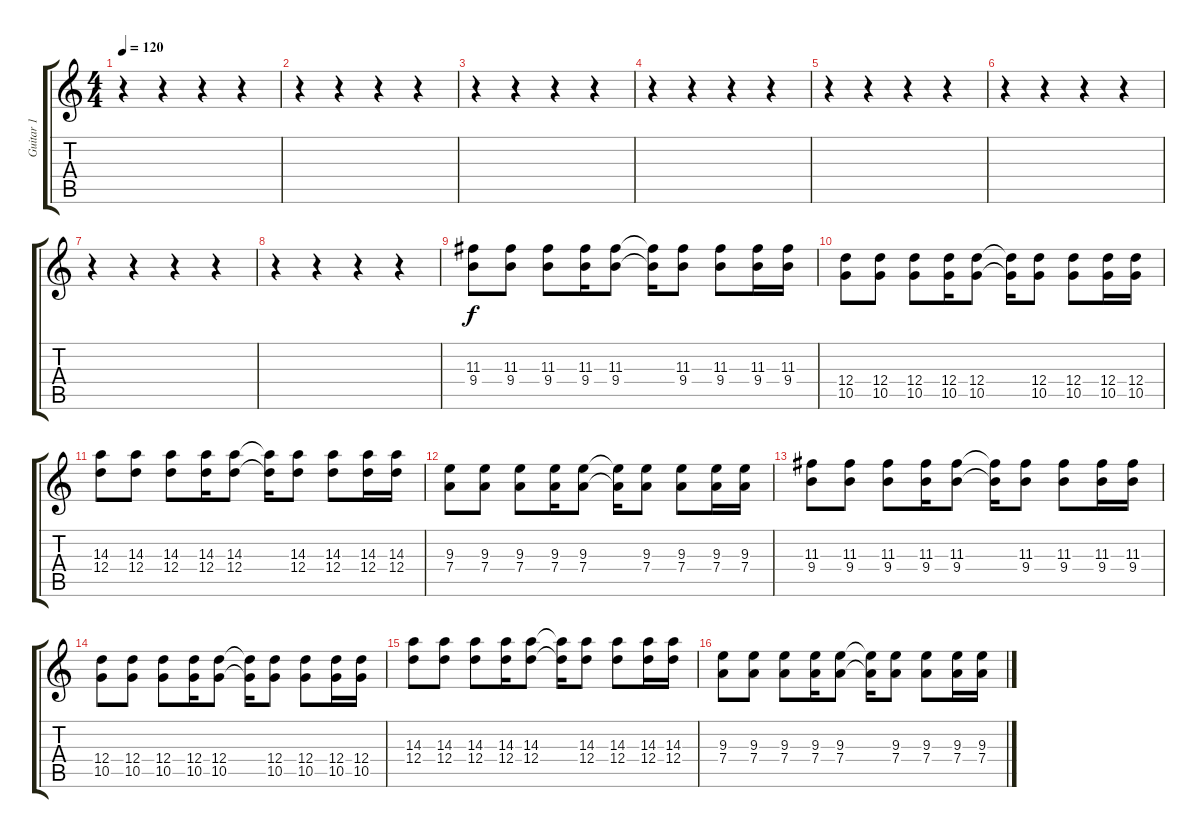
\track ("Guitar 1" "Guitar 1") {instrument distortionguitar}
\staff {score tabs}
\tuning (E4 B3 G3 D3 A2 E2) {hide}
\ts (4 4)
\tempo 120
\clef g2
\ks c
r.4{dy f} r.4 r.4 r.4 |
r.4 r.4 r.4 r.4 |
r.4 r.4 r.4 r.4 |
r.4 r.4 r.4 r.4 |
r.4 r.4 r.4 r.4 |
r.4 r.4 r.4 r.4 |
r.4 r.4 r.4 r.4 |
r.4 r.4 r.4 r.4 |
(11.3 9.4).8 (11.3 9.4).8 (11.3 9.4).8 (11.3 9.4).16 (11.3 9.4).8 (11.3{t} 9.4{t}).16 (11.3 9.4).8 (11.3 9.4).8 (11.3 9.4).16 (11.3 9.4).16 |
(12.4 10.5).8 (12.4 10.5).8 (12.4 10.5).8 (12.4 10.5).16 (12.4 10.5).8 (12.4{t} 10.5{t}).16 (12.4 10.5).8 (12.4 10.5).8 (12.4 10.5).16 (12.4 10.5).16 |
(14.3 12.4).8 (14.3 12.4).8 (14.3 12.4).8 (14.3 12.4).16 (14.3 12.4).8 (14.3{t} 12.4{t}).16 (14.3 12.4).8 (14.3 12.4).8 (14.3 12.4).16 (14.3 12.4).16 |
(9.3 7.4).8 (9.3 7.4).8 (9.3 7.4).8 (9.3 7.4).16 (9.3 7.4).8 (9.3{t} 7.4{t}).16 (9.3 7.4).8 (9.3 7.4).8 (9.3 7.4).16 (9.3 7.4).16 |
(11.3 9.4).8 (11.3 9.4).8 (11.3 9.4).8 (11.3 9.4).16 (11.3 9.4).8 (11.3{t} 9.4{t}).16 (11.3 9.4).8 (11.3 9.4).8 (11.3 9.4).16 (11.3 9.4).16 |
(12.4 10.5).8 (12.4 10.5).8 (12.4 10.5).8 (12.4 10.5).16 (12.4 10.5).8 (12.4{t} 10.5{t}).16 (12.4 10.5).8 (12.4 10.5).8 (12.4 10.5).16 (12.4 10.5).16 |
(14.3 12.4).8 (14.3 12.4).8 (14.3 12.4).8 (14.3 12.4).16 (14.3 12.4).8 (14.3{t} 12.4{t}).16 (14.3 12.4).8 (14.3 12.4).8 (14.3 12.4).16 (14.3 12.4).16 |
(9.3 7.4).8 (9.3 7.4).8 (9.3 7.4).8 (9.3 7.4).16 (9.3 7.4).8 (9.3{t} 7.4{t}).16 (9.3 7.4).8 (9.3 7.4).8 (9.3 7.4).16 (9.3 7.4).16
